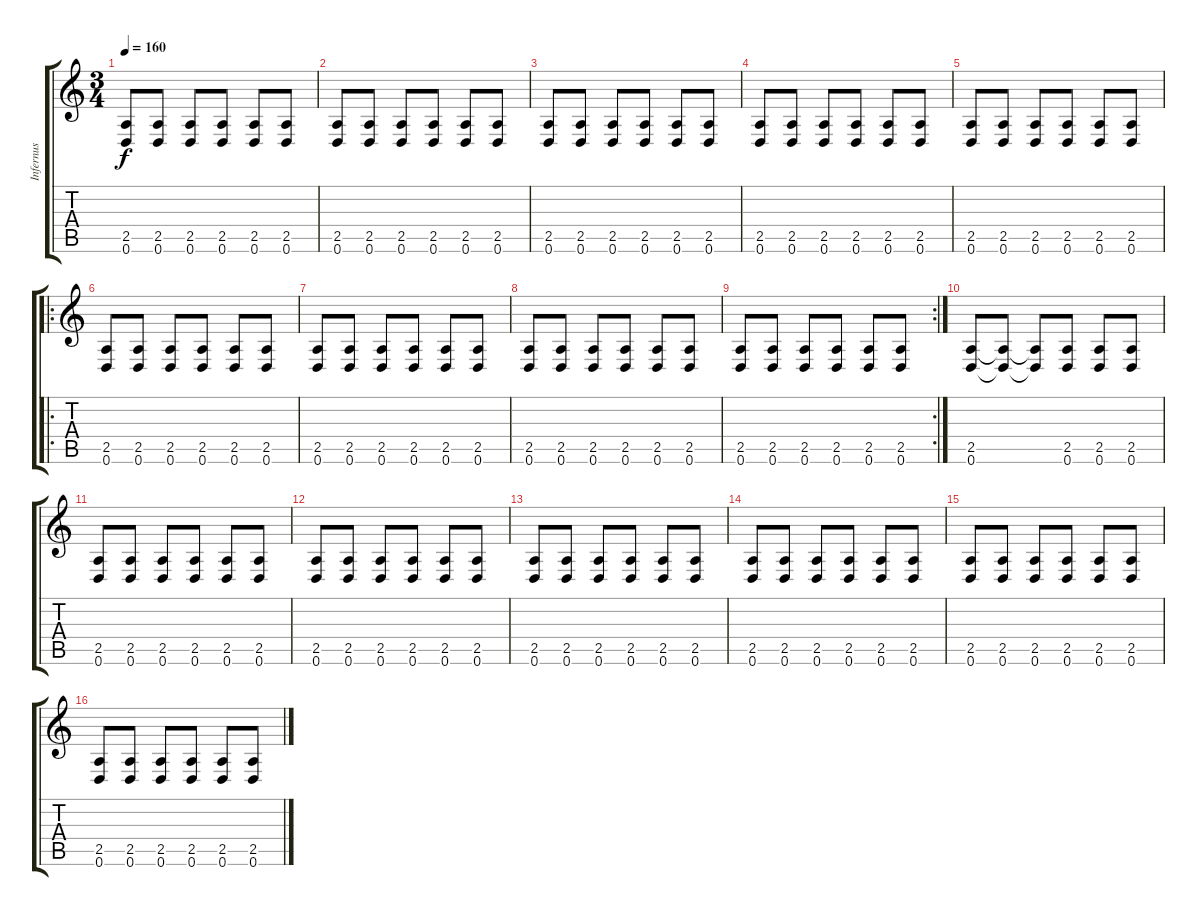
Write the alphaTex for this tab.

\track ("Infernus" "Infernus") {instrument distortionguitar}
\staff {score tabs}
\tuning (D4 A3 F3 C3 G2 D2) {hide}
\ts (3 4)
\tempo 160
\clef g2
\ks c
(2.5 0.6).8{dy f} (2.5 0.6).8 (2.5 0.6).8 (2.5 0.6).8 (2.5 0.6).8 (2.5 0.6).8 |
(2.5 0.6).8 (2.5 0.6).8 (2.5 0.6).8 (2.5 0.6).8 (2.5 0.6).8 (2.5 0.6).8 |
(2.5 0.6).8 (2.5 0.6).8 (2.5 0.6).8 (2.5 0.6).8 (2.5 0.6).8 (2.5 0.6).8 |
(2.5 0.6).8 (2.5 0.6).8 (2.5 0.6).8 (2.5 0.6).8 (2.5 0.6).8 (2.5 0.6).8 |
(2.5 0.6).8 (2.5 0.6).8 (2.5 0.6).8 (2.5 0.6).8 (2.5 0.6).8 (2.5 0.6).8 |
\ro
(2.5 0.6).8 (2.5 0.6).8 (2.5 0.6).8 (2.5 0.6).8 (2.5 0.6).8 (2.5 0.6).8 |
(2.5 0.6).8 (2.5 0.6).8 (2.5 0.6).8 (2.5 0.6).8 (2.5 0.6).8 (2.5 0.6).8 |
(2.5 0.6).8 (2.5 0.6).8 (2.5 0.6).8 (2.5 0.6).8 (2.5 0.6).8 (2.5 0.6).8 |
\rc 2
(2.5 0.6).8 (2.5 0.6).8 (2.5 0.6).8 (2.5 0.6).8 (2.5 0.6).8 (2.5 0.6).8 |
(2.5 0.6).8 (2.5{t} 0.6{t}).8 (2.5{t} 0.6{t}).8 (2.5 0.6).8 (2.5 0.6).8 (2.5 0.6).8 |
(2.5 0.6).8 (2.5 0.6).8 (2.5 0.6).8 (2.5 0.6).8 (2.5 0.6).8 (2.5 0.6).8 |
(2.5 0.6).8 (2.5 0.6).8 (2.5 0.6).8 (2.5 0.6).8 (2.5 0.6).8 (2.5 0.6).8 |
(2.5 0.6).8 (2.5 0.6).8 (2.5 0.6).8 (2.5 0.6).8 (2.5 0.6).8 (2.5 0.6).8 |
(2.5 0.6).8 (2.5 0.6).8 (2.5 0.6).8 (2.5 0.6).8 (2.5 0.6).8 (2.5 0.6).8 |
(2.5 0.6).8 (2.5 0.6).8 (2.5 0.6).8 (2.5 0.6).8 (2.5 0.6).8 (2.5 0.6).8 |
(2.5 0.6).8 (2.5 0.6).8 (2.5 0.6).8 (2.5 0.6).8 (2.5 0.6).8 (2.5 0.6).8
